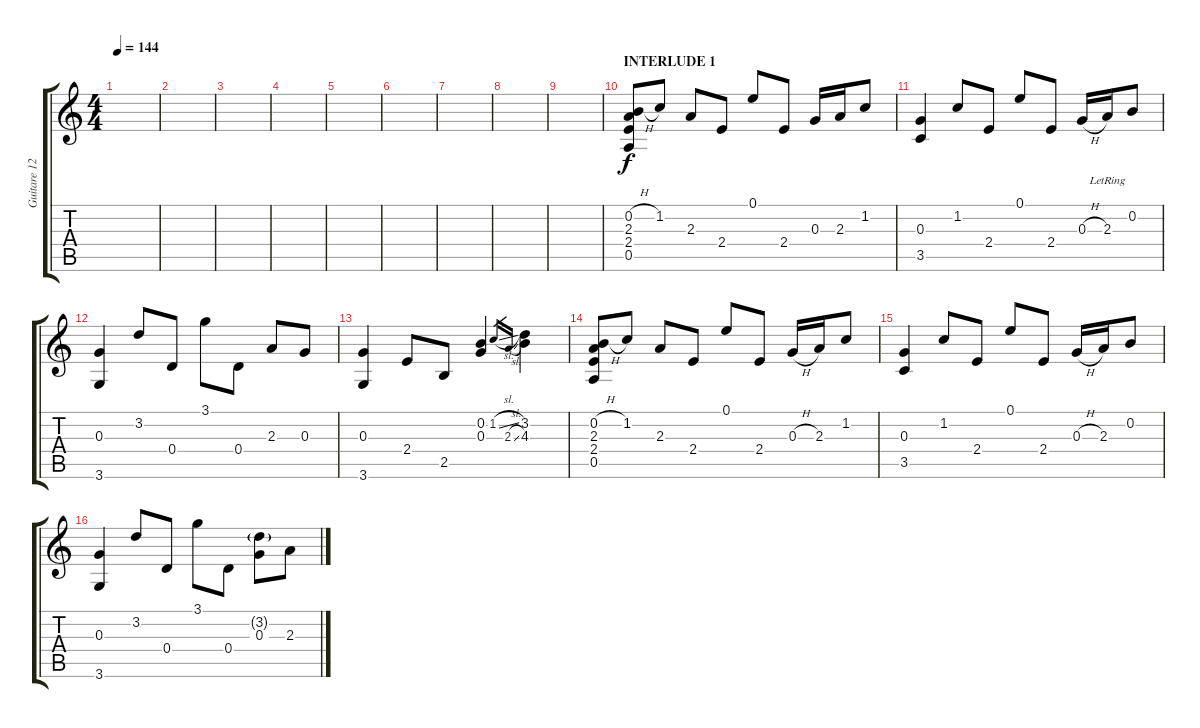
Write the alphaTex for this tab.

\track ("Guitare 12 cordes" "Guitare 12") {instrument acousticguitarsteel}
\staff {score tabs}
\tuning (E4 B3 G3 D3 A2 E2) {hide}
\ts (4 4)
\tempo 144
\clef g2
\ks c
|
|
|
|
|
|
|
|
|
\section ("" "INTERLUDE 1")
(0.2{h} 2.3 2.4 0.5).8 1.2.8 2.3.8 2.4.8 0.1.8 2.4.8 0.3.16 2.3.16 1.2.8 |
(0.3 3.5).4 1.2.8 2.4.8 0.1.8 2.4.8 0.3{h}.16 2.3{lr}.16 0.2.8 |
(0.3 3.6).4 3.2.8 0.4.8 3.1.8 0.4.8 2.3.8 0.3.8 |
(0.3 3.6).4 2.4.8 2.5.8 (0.2 0.3).4 1.2{sl}.16{gr} 2.3{sl}.16{gr} (3.2 4.3).4 |
(0.2{h} 2.3 2.4 0.5).8 1.2.8 2.3.8 2.4.8 0.1.8 2.4.8 0.3{h}.16 2.3.16 1.2.8 |
(0.3 3.5).4 1.2.8 2.4.8 0.1.8 2.4.8 0.3{h}.16 2.3.16 0.2.8 |
(0.3 3.6).4 3.2.8 0.4.8 3.1.8 0.4.8 (3.2{g} 0.3).8 2.3.8
